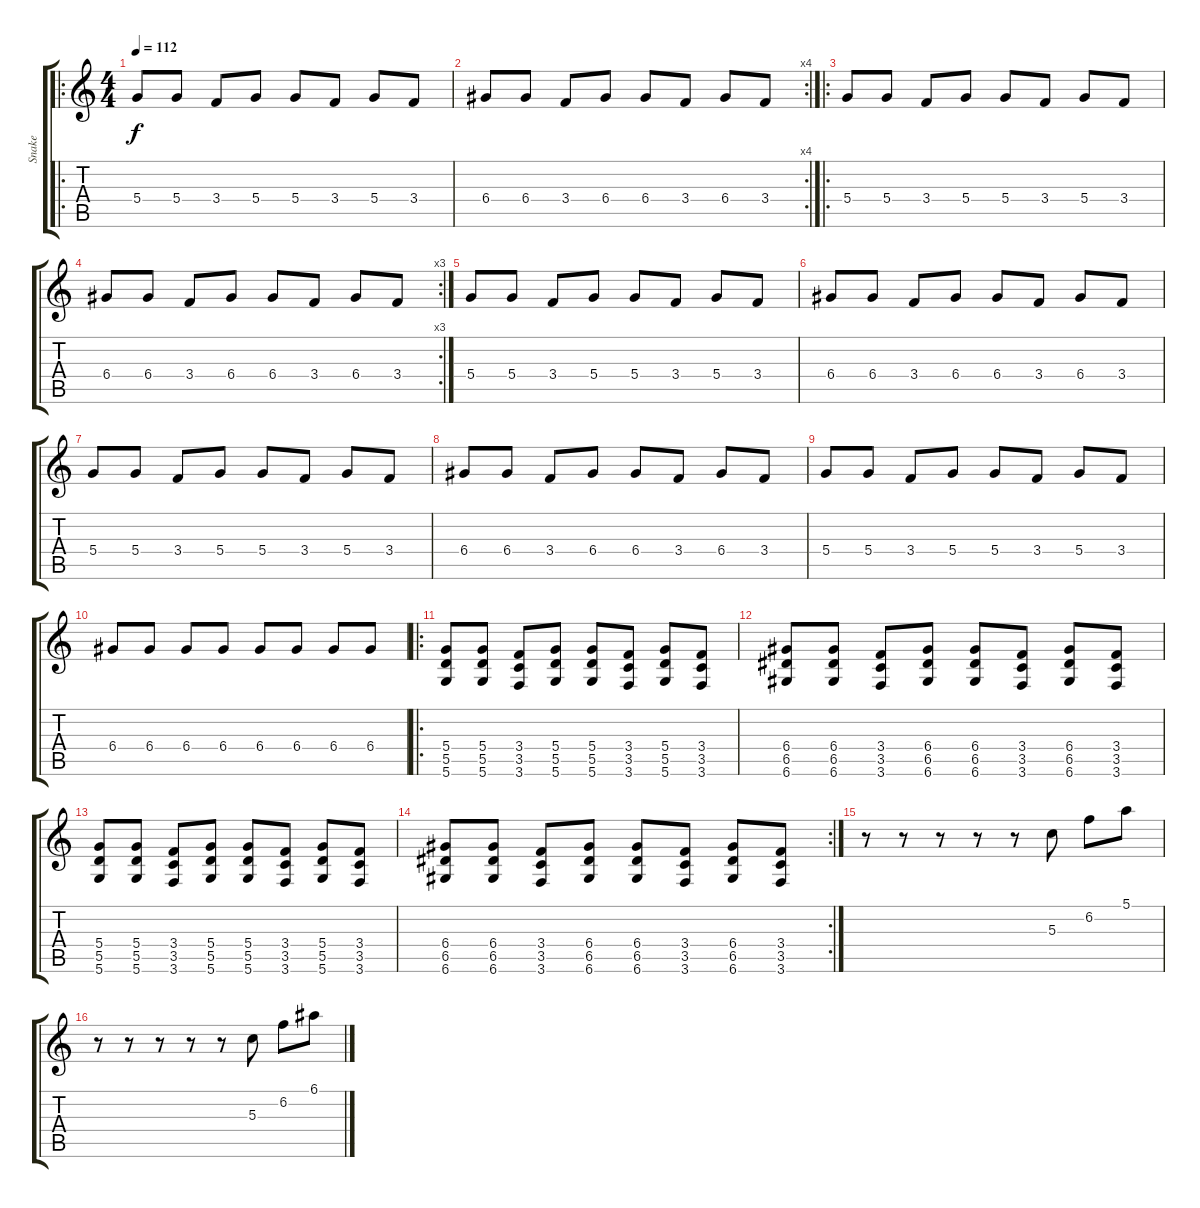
\track ("Snake" "Snake") {instrument distortionguitar}
\staff {score tabs}
\tuning (E4 B3 G3 D3 A2 D2) {hide}
\ro
\ts (4 4)
\tempo 112
\clef g2
\ks c
5.4.8{dy f instrument distortionguitar} 5.4.8 3.4.8 5.4.8 5.4.8 3.4.8 5.4.8 3.4.8 |
\rc 4
6.4.8 6.4.8 3.4.8 6.4.8 6.4.8 3.4.8 6.4.8 3.4.8 |
\ro
5.4.8 5.4.8 3.4.8 5.4.8 5.4.8 3.4.8 5.4.8 3.4.8 |
\rc 3
6.4.8 6.4.8 3.4.8 6.4.8 6.4.8 3.4.8 6.4.8 3.4.8 |
5.4.8 5.4.8 3.4.8 5.4.8 5.4.8 3.4.8 5.4.8 3.4.8 |
6.4.8 6.4.8 3.4.8 6.4.8 6.4.8 3.4.8 6.4.8 3.4.8 |
5.4.8 5.4.8 3.4.8 5.4.8 5.4.8 3.4.8 5.4.8 3.4.8 |
6.4.8 6.4.8 3.4.8 6.4.8 6.4.8 3.4.8 6.4.8 3.4.8 |
5.4.8 5.4.8 3.4.8 5.4.8 5.4.8 3.4.8 5.4.8 3.4.8 |
6.4.8 6.4.8 6.4.8 6.4.8 6.4.8 6.4.8 6.4.8 6.4.8 |
\ro
(5.4 5.5 5.6).8 (5.4 5.5 5.6).8 (3.4 3.5 3.6).8 (5.4 5.5 5.6).8 (5.4 5.5 5.6).8 (3.4 3.5 3.6).8 (5.4 5.5 5.6).8 (3.4 3.5 3.6).8 |
(6.4 6.5 6.6).8 (6.4 6.5 6.6).8 (3.4 3.5 3.6).8 (6.4 6.5 6.6).8 (6.4 6.5 6.6).8 (3.4 3.5 3.6).8 (6.4 6.5 6.6).8 (3.4 3.5 3.6).8 |
(5.4 5.5 5.6).8 (5.4 5.5 5.6).8 (3.4 3.5 3.6).8 (5.4 5.5 5.6).8 (5.4 5.5 5.6).8 (3.4 3.5 3.6).8 (5.4 5.5 5.6).8 (3.4 3.5 3.6).8 |
\rc 2
(6.4 6.5 6.6).8 (6.4 6.5 6.6).8 (3.4 3.5 3.6).8 (6.4 6.5 6.6).8 (6.4 6.5 6.6).8 (3.4 3.5 3.6).8 (6.4 6.5 6.6).8 (3.4 3.5 3.6).8 |
r.8 r.8 r.8 r.8 r.8 5.3.8 6.2.8 5.1.8 |
r.8 r.8 r.8 r.8 r.8 5.3.8 6.2.8 6.1.8
